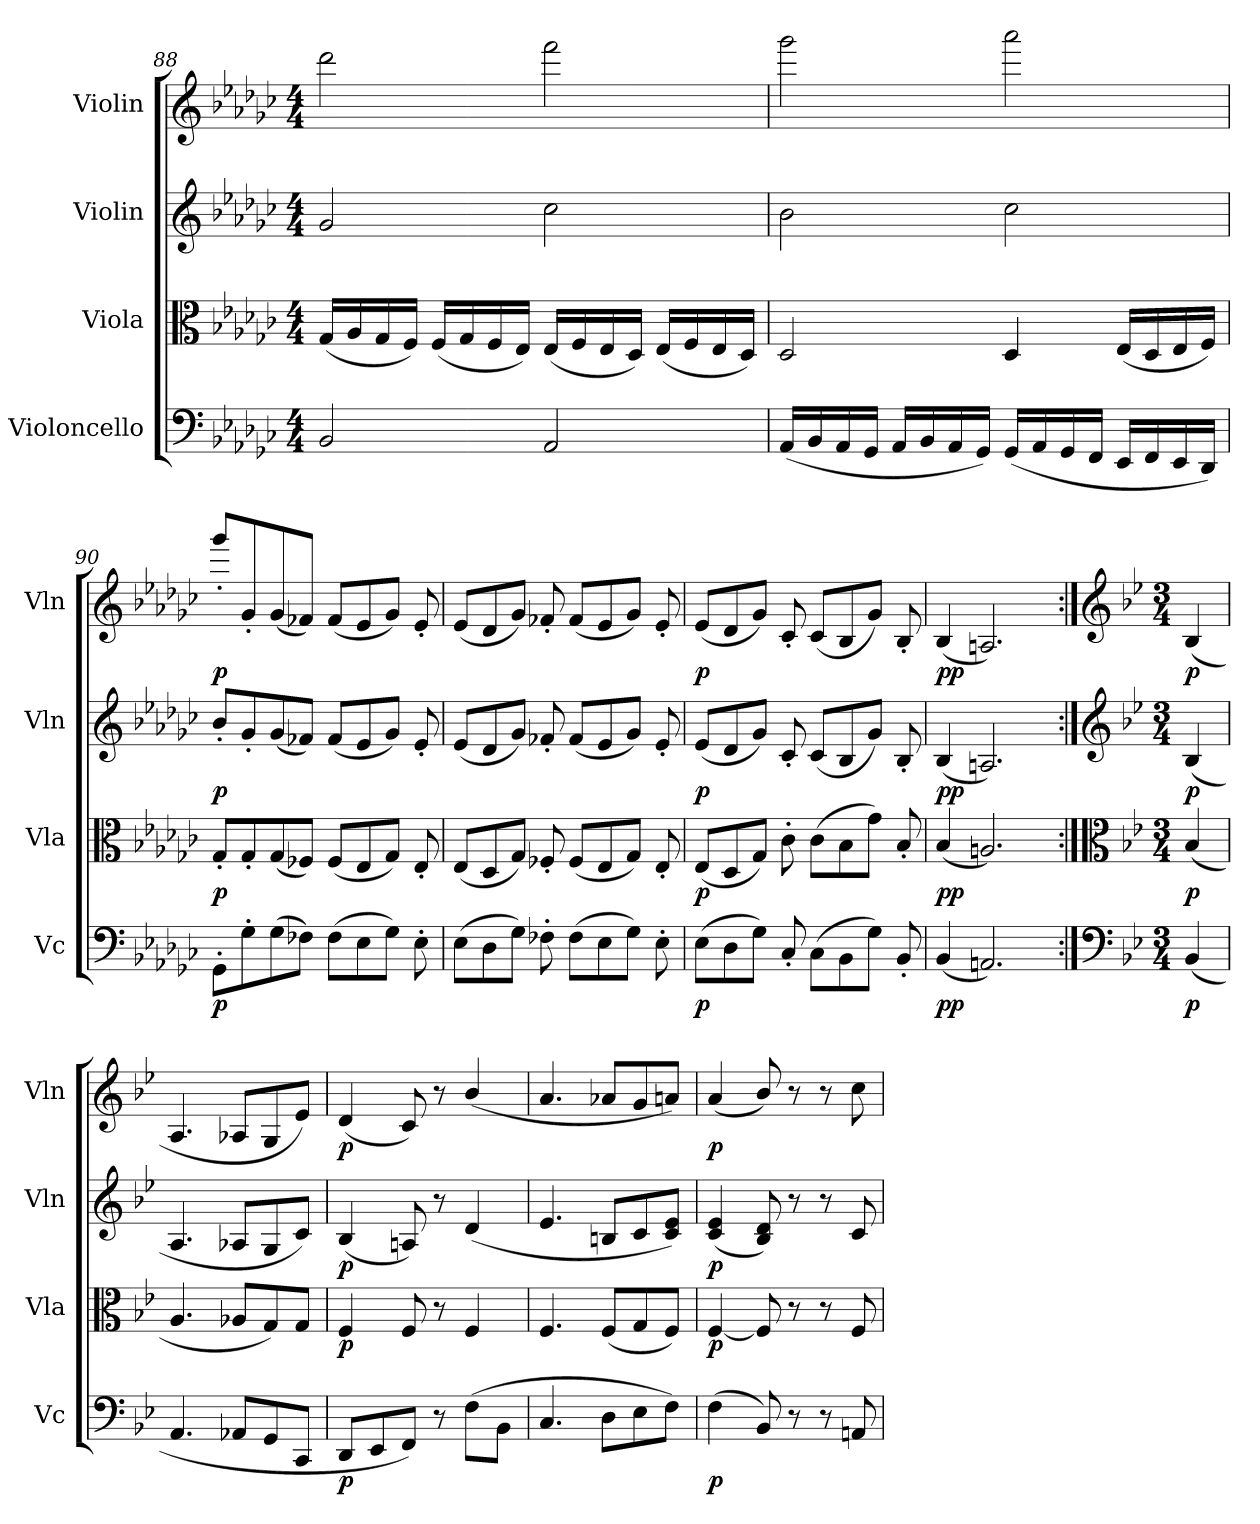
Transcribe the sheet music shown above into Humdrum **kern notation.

**kern	**dynam	**kern	**dynam	**kern	**dynam	**kern	**dynam
*part4	*part4	*part3	*part3	*part2	*part2	*part1	*part1
*staff4	*staff4	*staff3	*staff3	*staff2	*staff2	*staff1	*staff1
*I"Violoncello	*	*I"Viola	*	*I"Violin	*	*I"Violin	*
*I'Vc	*	*I'Vla	*	*I'Vln	*	*I'Vln	*
*clefF4	*	*clefC3	*	*clefG2	*	*clefG2	*
*k[b-e-a-d-g-c-]	*	*k[b-e-a-d-g-c-]	*	*k[b-e-a-d-g-c-]	*	*k[b-e-a-d-g-c-]	*
*M4/4	*	*M4/4	*	*M4/4	*	*M4/4	*
=88	=88	=88	=88	=88	=88	=88	=88
2BB-/	.	(16G-/LL	.	2g-/	.	2ddd-\	.
.	.	16A-/	.	.	.	.	.
.	.	16G-/	.	.	.	.	.
.	.	16F/JJ)	.	.	.	.	.
.	.	(16F/LL	.	.	.	.	.
.	.	16G-/	.	.	.	.	.
.	.	16F/	.	.	.	.	.
.	.	16E-/JJ)	.	.	.	.	.
2AA-/	.	(16E-/LL	.	2cc-\	.	2fff\	.
.	.	16F/	.	.	.	.	.
.	.	16E-/	.	.	.	.	.
.	.	16D-/JJ)	.	.	.	.	.
.	.	(16E-/LL	.	.	.	.	.
.	.	16F/	.	.	.	.	.
.	.	16E-/	.	.	.	.	.
.	.	16D-/JJ)	.	.	.	.	.
=89	=89	=89	=89	=89	=89	=89	=89
(16AA-/LL	.	2D-/	.	2b-\	.	2ggg-\	.
16BB-/	.	.	.	.	.	.	.
16AA-/	.	.	.	.	.	.	.
16GG-/JJ	.	.	.	.	.	.	.
16AA-/LL	.	.	.	.	.	.	.
16BB-/	.	.	.	.	.	.	.
16AA-/	.	.	.	.	.	.	.
16GG-/JJ)	.	.	.	.	.	.	.
(16GG-/LL	.	4D-/	.	2cc-\	.	2aaa-\	.
16AA-/	.	.	.	.	.	.	.
16GG-/	.	.	.	.	.	.	.
16FF/JJ	.	.	.	.	.	.	.
16EE-/LL	.	(16E-/LL	.	.	.	.	.
16FF/	.	16D-/	.	.	.	.	.
16EE-/	.	16E-/	.	.	.	.	.
16DD-/JJ)	.	16F/JJ)	.	.	.	.	.
=90	=90	=90	=90	=90	=90	=90	=90
8GG-'/L	p	8G-'/L	p	8b-'/L	p	8ggg-'\L	p
8G-'\	.	8G-'/	.	8g-'/	.	8g-'/	.
(8G-\	.	(8G-/	.	(8g-/	.	(8g-/	.
8F-X\J)	.	8F-X/J)	.	8f-X/J)	.	8f-X/J)	.
(8F-\L	.	(8F-/L	.	(8f-/L	.	(8f-/L	.
8E-\	.	8E-/	.	8e-/	.	8e-/	.
8G-\J)	.	8G-/J)	.	8g-/J)	.	8g-/J)	.
8E-'\	.	8E-'/	.	8e-'/	.	8e-'/	.
=91	=91	=91	=91	=91	=91	=91	=91
(8E-\L	.	(8E-/L	.	(8e-/L	.	(8e-/L	.
8D-\	.	8D-/	.	8d-/	.	8d-/	.
8G-\J)	.	8G-/J)	.	8g-/J)	.	8g-/J)	.
8F-X'\	.	8F-X'/	.	8f-X'/	.	8f-X'/	.
(8F-\L	.	(8F-/L	.	(8f-/L	.	(8f-/L	.
8E-\	.	8E-/	.	8e-/	.	8e-/	.
8G-\J)	.	8G-/J)	.	8g-/J)	.	8g-/J)	.
8E-'\	.	8E-'/	.	8e-'/	.	8e-'/	.
=92	=92	=92	=92	=92	=92	=92	=92
(8E-\L	p	(8E-/L	p	(8e-/L	p	(8e-/L	p
8D-\	.	8D-/	.	8d-/	.	8d-/	.
8G-\J)	.	8G-/J)	.	8g-/J)	.	8g-/J)	.
8C-'/	.	8c-'\	.	8c-'/	.	8c-'/	.
(8C-\L	.	(8c-\L	.	(8c-/L	.	(8c-/L	.
8BB-\	.	8B-\	.	8B-/	.	8B-/	.
8G-\J)	.	8g-\J)	.	8g-/J)	.	8g-/J)	.
8BB-'/	.	8B-'/	.	8B-'/	.	8B-'/	.
=93	=93	=93	=93	=93	=93	=93	=93
(4BB-/	pp	(4B-/	pp	(4B-/	pp	(4B-/	pp
2.AAn/)	.	2.An/)	.	2.An/)	.	2.An/)	.
=94:|!	=94:|!	=94:|!	=94:|!	=94:|!	=94:|!	=94:|!	=94:|!
*clefF4	*	*clefC3	*	*clefG2	*	*clefG2	*
*k[b-e-]	*	*k[b-e-]	*	*k[b-e-]	*	*k[b-e-]	*
*B-:	*	*B-:	*	*B-:	*	*B-:	*
*M3/4	*	*M3/4	*	*M3/4	*	*M3/4	*
*	*	*	*	*	*	*MM54	*
(4BB-/	p	(4B-/	p	(4B-/	p	(4B-/	p
=1	=1	=1	=1	=1	=1	=1	=1
4.AA/	.	4.A/	.	4.A/	.	4.A/	.
8AA-X/L	.	8A-X/L	.	8A-X/L	.	8A-X/L	.
8GG/	.	8G/)	.	8G/	.	8G/	.
8CC/J	.	8G/J	.	8c/J)	.	8e-/J)	.
=2	=2	=2	=2	=2	=2	=2	=2
8DD/L	p	4F/	p	(4B-/	p	(4d/	p
8EE-/	.	.	.	.	.	.	.
8FF/J)	.	8F/	.	8An/)	.	8c/)	.
8r	.	8r	.	8r	.	8r	.
(8F\L	.	4F/	.	(4d/	.	(4b-/	.
8BB-\J	.	.	.	.	.	.	.
=3	=3	=3	=3	=3	=3	=3	=3
4.C/	.	4.F/	.	4.e-/	.	4.a/	.
8D\L	.	(8F/L	.	8Bn/L	.	8a-X/L	.
8E-\	.	8G/	.	8c/	.	8g/	.
8F\J)	.	8F/J)	.	8c/ 8e-/J)	.	8an/J)	.
=4	=4	=4	=4	=4	=4	=4	=4
(4F\	p	[4F/	p	(4c/ 4e-/	p	(4a/	p
8BB-/)	.	8F/]	.	8B-/ 8d/)	.	8b-/)	.
8r	.	8r	.	8r	.	8r	.
8r	.	8r	.	8r	.	8r	.
8AAn/	.	8F/	.	8c/	.	8cc\	.
=	=	=	=	=	=	=	=
*-	*-	*-	*-	*-	*-	*-	*-
